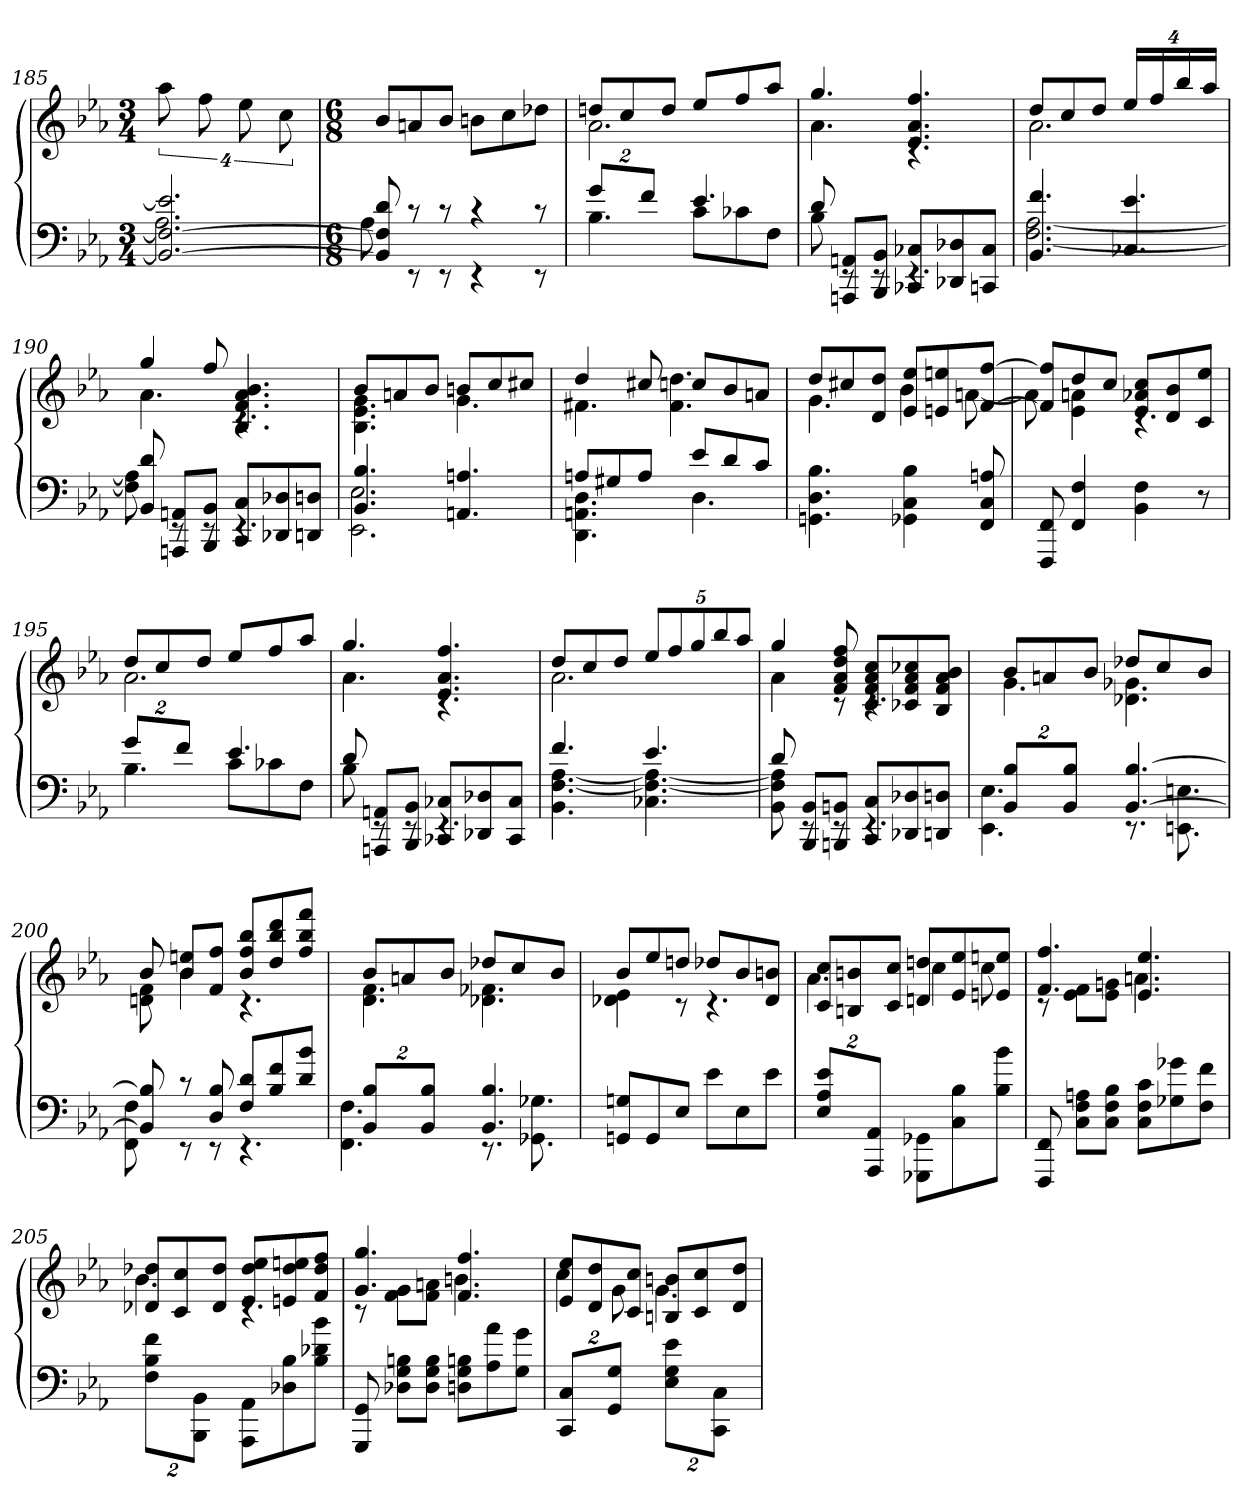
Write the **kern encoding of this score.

**kern	**kern
*part1	*part1
*staff2	*staff1
*clefF4	*clefG2
*k[b-e-a-]	*k[b-e-a-]
*M3/4	*M3/4
=185	=185
*^	*
2.BB-_ 2.F_ 2.e-]	2.A-	16%3aa-
.	.	16%3ff
.	.	16%3ee-
.	.	16%3cc
=186	=186	=186
*M6/8	*	*M6/8
8BB-] 8F] 8d	8A-	8b-L
8rc	8rEE	8an
8rc	8rEE	8b-J
4rc	4rEE	8bnL
.	.	8cc
8rc	8rEE	8dd-XJ
=187	=187	=187
*	*	*^
16%3gL	4.B-	8ddnL	2.a-
.	.	8cc	.
16%3fJ	.	.	.
.	.	8ddJ	.
4.e-	8cL	8ee-L	.
.	8c-X	8ff	.
.	8FJ	8aa-J	.
=188	=188	=188	=188
8d	8B-	4.gg	4.a-
8AAAn 8AAnL	8rEE	.	.
8BBB- 8BB-J	8rEE	.	.
8CC-X 8C-XL	4.rEE	4.e- 4.a- 4.ff	4.rc
8DD-X 8D-X	.	.	.
8CCn 8C-J	.	.	.
=189	=189	=189	=189
4.BB- 4.f	[2.F [2.A-	8ddL	2.a-
.	.	8cc	.
.	.	8ddJ	.
4.C-X 4.e-	.	32%3ee-LL	.
.	.	32%3ff	.
.	.	32%3bb-	.
.	.	32%3aa-JJ	.
=190	=190	=190	=190
8BB- 8d	8F] 8A-]	4gg	4.a-
8AAAn 8AAnL	8rEE	.	.
8BBB- 8BB-J	8rEE	8ff	.
8CC 8CL	4.rEE	4.B- 4.f 4.a- 4.b-	4.rc
8DD-X 8D-X	.	.	.
8DDn 8DnJ	.	.	.
=191	=191	=191	=191
4.BB- 4.B-	2.EE- 2.E-	8b-L	4.B- 4.e- 4.g
.	.	8an	.
.	.	8b-J	.
4.AAn 4.An	.	8bnL	4.g
.	.	8cc	.
.	.	8cc#XJ	.
=192	=192	=192	=192
8AnL	4.DD 4.AAn 4.D	4dd	4.f#X
8G#X	.	.	.
8AJ	.	8cc#X	.
8e-L	4.D	8ccnL	4.f# 4.dd
8d	.	8b-	.
8cJ	.	8anJ	.
*v	*v	*	*
=193	=193	=193
4.GGn 4.D 4.B-	8ddL	4.g
.	8cc#X	.
.	8d 8ddJ	.
4GG-X 4C 4B-	8e- 8ee-L	4b-
.	8en 8een	.
8FF 8C 8An	[8f [8ffJ	[8an
=194	=194	=194
8FFF 8FF	8f] 8ff]L	8a]
4FF 4F	8dd	4e- 4an
.	8ccJ	.
4BB- 4F	8e- 8a-X 8ccL	4.rc
.	8d 8b-	.
8r	8c 8ee-J	.
=195	=195	=195
*^	*	*
16%3gL	4.B-	8ddL	2.a-
.	.	8cc	.
16%3fJ	.	.	.
.	.	8ddJ	.
4.e-	8cL	8ee-L	.
.	8c-X	8ff	.
.	8FJ	8aa-J	.
=196	=196	=196	=196
8d	8B-	4.gg	4.a-
8AAAn 8AAnL	8rEE	.	.
8BBB- 8BB-J	8rEE	.	.
8CC-X 8C-XL	4.rEE	4.e- 4.a- 4.ff	4.rc
8DD-X 8D-X	.	.	.
8CC- 8C-J	.	.	.
=197	=197	=197	=197
4.f	4.BB- [4.F [4.A-	8ddL	2.a-
.	.	8cc	.
.	.	8ddJ	.
4.e-	4.C-X 4.F_ 4.A-_	40%3ee-L	.
.	.	40%3ff	.
.	.	40%3gg	.
.	.	40%3bb-	.
.	.	40%3aa-J	.
=198	=198	=198	=198
8d	8BB- 8F] 8A-]	4gg	4a-
8BBB- 8BB-L	8rEE	.	.
8BBBn 8BBnJ	8rEE	8f 8a- 8dd 8ff	8rc
8CC 8CL	4.rEE	8c 8f 8a- 8ccL	4.rc
8DD-X 8D-X	.	8c-X 8f 8a- 8cc-X	.
8DDn 8DnJ	.	8B- 8f 8a- 8b-J	.
=199	=199	=199	=199
16%3BB- 16%3B-L	4.EE- 4.E-	8b-L	4.g
.	.	8an	.
16%3BB- 16%3B-J	.	.	.
.	.	8b-J	.
[4.BB- [4.B-	8.rEE	8dd-XL	4.d-X 4.g-X
.	.	8cc	.
.	8.EEn 8.En	.	.
.	.	8b-J	.
=200	=200	=200	=200
8BB-] 8B-]	8FF 8F	8b-	8dn 8f
8rc	8rEE	8b- 8eenL	4b-
8D 8B-	8rEE	8f 8ffJ	.
8F 8dL	4.rEE	8b- 8ff 8bb-L	4.rc
8B- 8f	.	8dd 8bb- 8ddd	.
8d 8b-J	.	8ff 8bb- 8fffJ	.
=201	=201	=201	=201
16%3BB- 16%3B-L	4.FF 4.F	8b-L	4.d 4.f
.	.	8an	.
16%3BB- 16%3B-J	.	.	.
.	.	8b-J	.
4.BB- 4.B-	8.rEE	8dd-XL	4.d-X 4.f-X
.	.	8cc	.
.	8.GG-X 8.G-X	.	.
.	.	8b-J	.
*v	*v	*	*
=202	=202	=202
8GGn 8GnL	8b-L	4d-X 4e-
8GG	8ee-	.
8E-J	8ddnJ	8rc
8e-L	8dd-XL	4.rc
8E-	8b-	.
8e-J	8d- 8bnJ	.
=203	=203	=203
16%3E- 16%3A- 16%3e-L	8c 8ccL	4.a-
.	8Bn 8bn	.
16%3AAA- 16%3AA-J	.	.
.	8c 8ccJ	.
8GGG-X 8GG-XL	8dn 8ddnL	4cc
8C 8B-	8e- 8ee-	.
8B- 8b-J	8en 8eenJ	8cc
=204	=204	=204
8FFF 8FF	4.f 4.ff	8rc
8C 8F 8AnL	.	8e- 8fL
8C 8F 8B-J	.	8e- 8gnJ
8C 8F 8cL	4.e- 4.ee-	4.an
8G-X 8g-X	.	.
8F 8fJ	.	.
=205	=205	=205
16%3F 16%3B- 16%3fL	8d-X 8dd-XL	4.b-
.	8c 8cc	.
16%3BBB- 16%3BB-J	.	.
.	8d- 8dd-J	.
8AAA- 8AA-L	8e- 8dd- 8ee-L	4.rc
8D-X 8B-	8en 8dd- 8een	.
8B- 8d-X 8b-J	8f 8dd- 8ffJ	.
=206	=206	=206
8GGG 8GG	4.g 4.gg	8rc
8D-X 8G 8BnL	.	8f 8gL
8D- 8G 8BJ	.	8f 8anJ
8Dn 8G 8BnL	4.f 4.ff	4.bn
8A- 8a-	.	.
8G 8gJ	.	.
=207	=207	=207
16%3CC 16%3CL	8e- 8ee-L	4cc
.	8d 8dd	.
16%3GG 16%3GJ	.	.
.	8c 8ccJ	8g
16%3E- 16%3G 16%3e-L	8Bn 8bnL	4.g
.	8c 8cc	.
16%3CC 16%3CJ	.	.
.	8d 8ddJ	.
*	*v	*v
=	=
*-	*-
